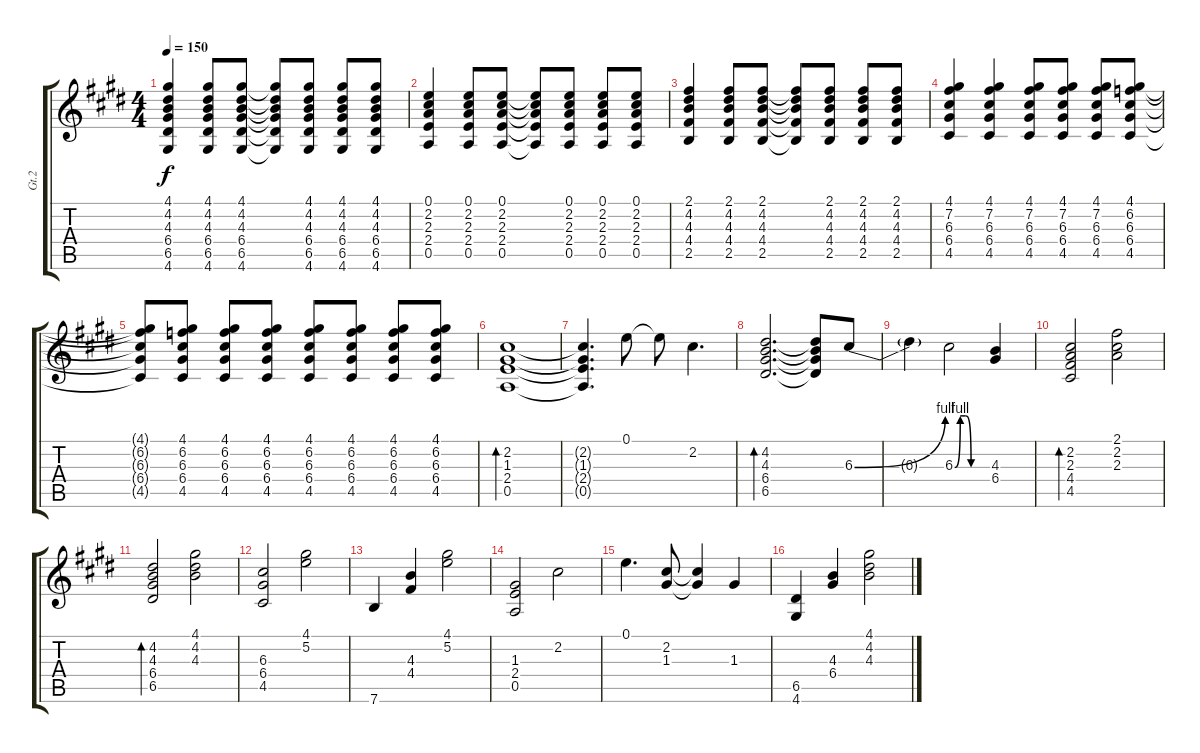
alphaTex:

\track ("Gt.2" "Gt.2") {instrument distortionguitar}
\staff {score tabs}
\tuning (E4 B3 G3 D3 A2 E2) {hide}
\ts (4 4)
\tempo 150
\clef g2
\ks e
(4.1 4.2 4.3 6.4 6.5 4.6).4{dy f} (4.1 4.2 4.3 6.4 6.5 4.6).8 (4.1 4.2 4.3 6.4 6.5 4.6).8 (4.1{t} 4.2{t} 4.3{t} 6.4{t} 6.5{t} 4.6{t}).8 (4.1 4.2 4.3 6.4 6.5 4.6).8 (4.1 4.2 4.3 6.4 6.5 4.6).8 (4.1 4.2 4.3 6.4 6.5 4.6).8 |
(0.1 2.2 2.3 2.4 0.5).4 (0.1 2.2 2.3 2.4 0.5).8 (0.1 2.2 2.3 2.4 0.5).8 (0.1{t} 2.2{t} 2.3{t} 2.4{t} 0.5{t}).8 (0.1 2.2 2.3 2.4 0.5).8 (0.1 2.2 2.3 2.4 0.5).8 (0.1 2.2 2.3 2.4 0.5).8 |
(2.1 4.2 4.3 4.4 2.5).4 (2.1 4.2 4.3 4.4 2.5).8 (2.1 4.2 4.3 4.4 2.5).8 (2.1{t} 4.2{t} 4.3{t} 4.4{t} 2.5{t}).8 (2.1 4.2 4.3 4.4 2.5).8 (2.1 4.2 4.3 4.4 2.5).8 (2.1 4.2 4.3 4.4 2.5).8 |
(4.1 7.2 6.3 6.4 4.5).4 (4.1 7.2 6.3 6.4 4.5).4 (4.1 7.2 6.3 6.4 4.5).8 (4.1 7.2 6.3 6.4 4.5).8 (4.1 7.2 6.3 6.4 4.5).8 (4.1 6.2 6.3 6.4 4.5).8 |
(4.1{t} 6.2{t} 6.3{t} 6.4{t} 4.5{t}).8 (4.1 6.2 6.3 6.4 4.5).8 (4.1 6.2 6.3 6.4 4.5).8 (4.1 6.2 6.3 6.4 4.5).8 (4.1 6.2 6.3 6.4 4.5).8 (4.1 6.2 6.3 6.4 4.5).8 (4.1 6.2 6.3 6.4 4.5).8 (4.1 6.2 6.3 6.4 4.5).8 |
(2.2 1.3 2.4 0.5).1{bd 60} |
(2.2{t} 1.3{t} 2.4{t} 0.5{t}).4{d} 0.1.8 0.1{t}.8 2.2.4{d} |
(4.2 4.3 6.4 6.5).2{d bd 60} (4.2{t} 4.3{t} 6.4{t} 6.5{t}).8 6.3{be (bend 0 0 60 4)}.8 |
6.3{t}.4 6.3{be (custom 0 0 10 4 20 4 30 0 60 0)}.2 (4.3 6.4).4 |
(2.2 2.3 4.4 4.5).2{bd 60} (2.1 2.2 2.3).2 |
(4.2 4.3 6.4 6.5).2{bd 60} (4.1 4.2 4.3).2 |
(6.3 6.4 4.5).2 (4.1 5.2).2 |
7.6.4 (4.3 4.4).4 (4.1 5.2).2 |
(1.3 2.4 0.5).2 2.2.2 |
0.1.4{d} (2.2 1.3).8 (2.2{t} 1.3{t}).4 1.3.4 |
(6.5 4.6).4 (4.3 6.4).4 (4.1 4.2 4.3).2
